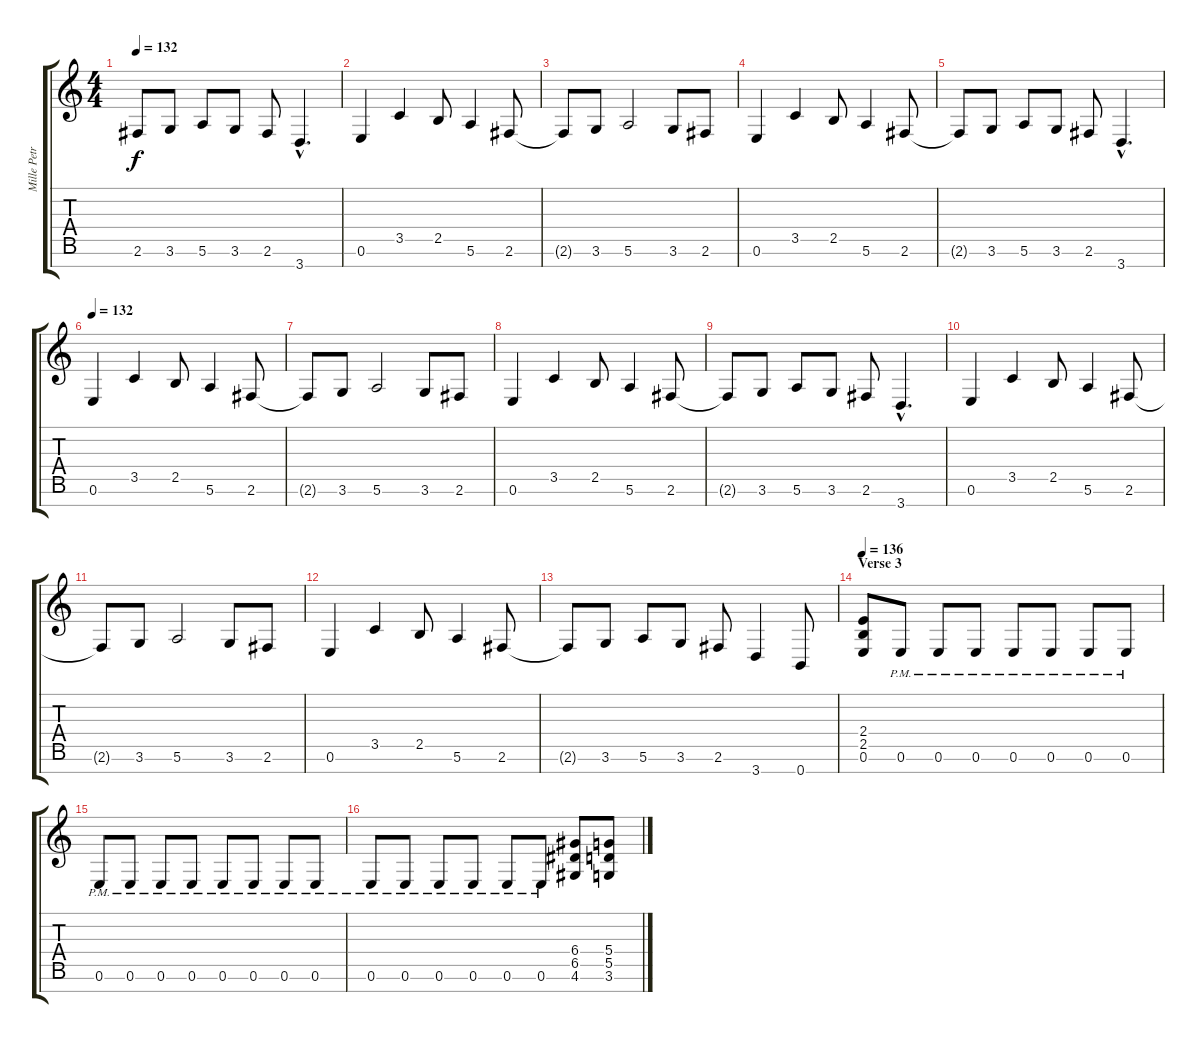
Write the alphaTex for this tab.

\track ("Mille Petrozza" "Mille Petr") {instrument distortionguitar}
\staff {score tabs}
\tuning (E4 B3 G3 D3 A2 E2 B1) {hide}
\ts (4 4)
\tempo 132
\clef g2
\ks c
2.6{t}.8{dy f} 3.6.8 5.6.8 3.6.8 2.6.8 3.7{hac}.4{d} |
0.6.4 3.5.4 2.5.8 5.6.4 2.6.8 |
2.6{t}.8 3.6.8 5.6.2 3.6.8 2.6.8 |
0.6.4 3.5.4 2.5.8 5.6.4 2.6.8 |
2.6{t}.8 3.6.8 5.6.8 3.6.8 2.6.8 3.7{hac}.4{d} |
\tempo 132
0.6.4 3.5.4 2.5.8 5.6.4 2.6.8 |
2.6{t}.8 3.6.8 5.6.2 3.6.8 2.6.8 |
0.6.4 3.5.4 2.5.8 5.6.4 2.6.8 |
2.6{t}.8 3.6.8 5.6.8 3.6.8 2.6.8 3.7{hac}.4{d} |
0.6.4 3.5.4 2.5.8 5.6.4 2.6.8 |
2.6{t}.8 3.6.8 5.6.2 3.6.8 2.6.8 |
0.6.4 3.5.4 2.5.8 5.6.4 2.6.8 |
2.6{t}.8 3.6.8 5.6.8 3.6.8 2.6.8 3.7.4 0.7.8 |
\section ("" "Verse 3")
\tempo 136
(2.4 2.5 0.6).8 0.6{pm}.8 0.6{pm}.8 0.6{pm}.8 0.6{pm}.8 0.6{pm}.8 0.6{pm}.8 0.6{pm}.8 |
0.6{pm}.8 0.6{pm}.8 0.6{pm}.8 0.6{pm}.8 0.6{pm}.8 0.6{pm}.8 0.6{pm}.8 0.6{pm}.8 |
0.6{pm}.8 0.6{pm}.8 0.6{pm}.8 0.6{pm}.8 0.6{pm}.8 0.6{pm}.8 (6.4 6.5 4.6).8 (5.4 5.5 3.6).8
